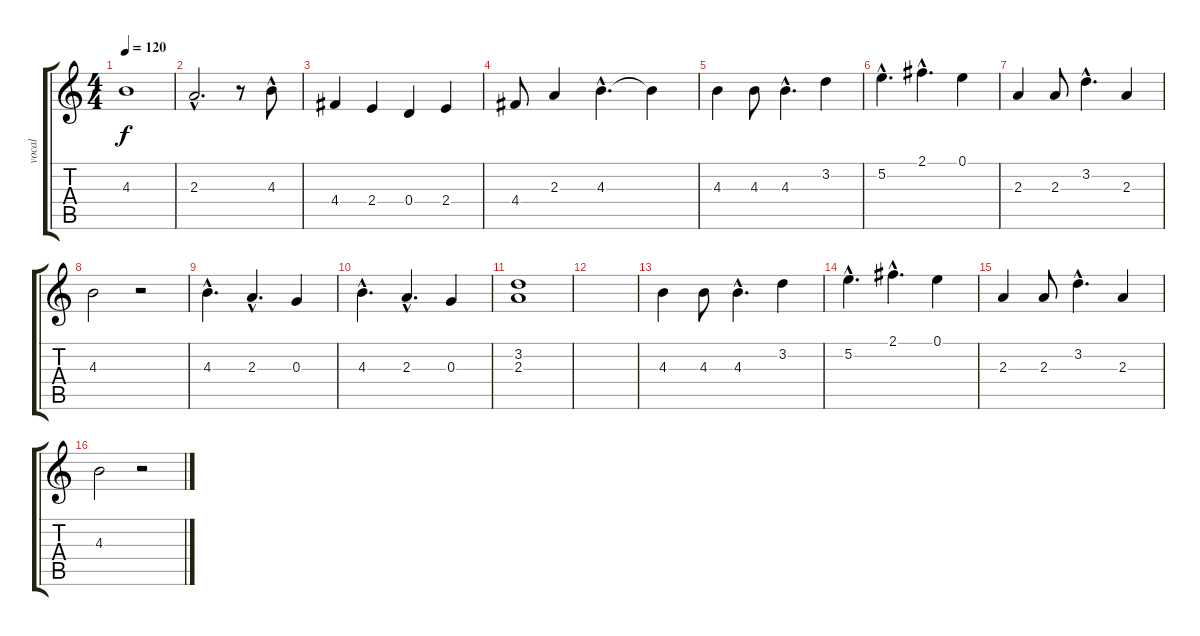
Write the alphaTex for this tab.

\track ("vocal" "vocal") {instrument contrabass}
\staff {score tabs}
\tuning (E4 B3 G3 D3 A2 E2) {hide}
\ts (4 4)
\tempo 120
\clef g2
\ks c
4.3.1{dy f} |
2.3{hac}.2{d} r.8 4.3{hac}.8 |
4.4.4 2.4.4 0.4.4 2.4.4 |
4.4.8 2.3.4 4.3{hac}.4{d} 4.3{t}.4 |
4.3.4 4.3.8 4.3{hac}.4{d} 3.2.4 |
5.2{hac}.4{d} 2.1{hac}.4{d} 0.1.4 |
2.3.4 2.3.8 3.2{hac}.4{d} 2.3.4 |
4.3.2 r.2 |
4.3{hac}.4{d} 2.3{hac}.4{d} 0.3.4 |
4.3{hac}.4{d} 2.3{hac}.4{d} 0.3.4 |
(3.2 2.3).1 |
|
4.3.4 4.3.8 4.3{hac}.4{d} 3.2.4 |
5.2{hac}.4{d} 2.1{hac}.4{d} 0.1.4 |
2.3.4 2.3.8 3.2{hac}.4{d} 2.3.4 |
4.3.2 r.2
